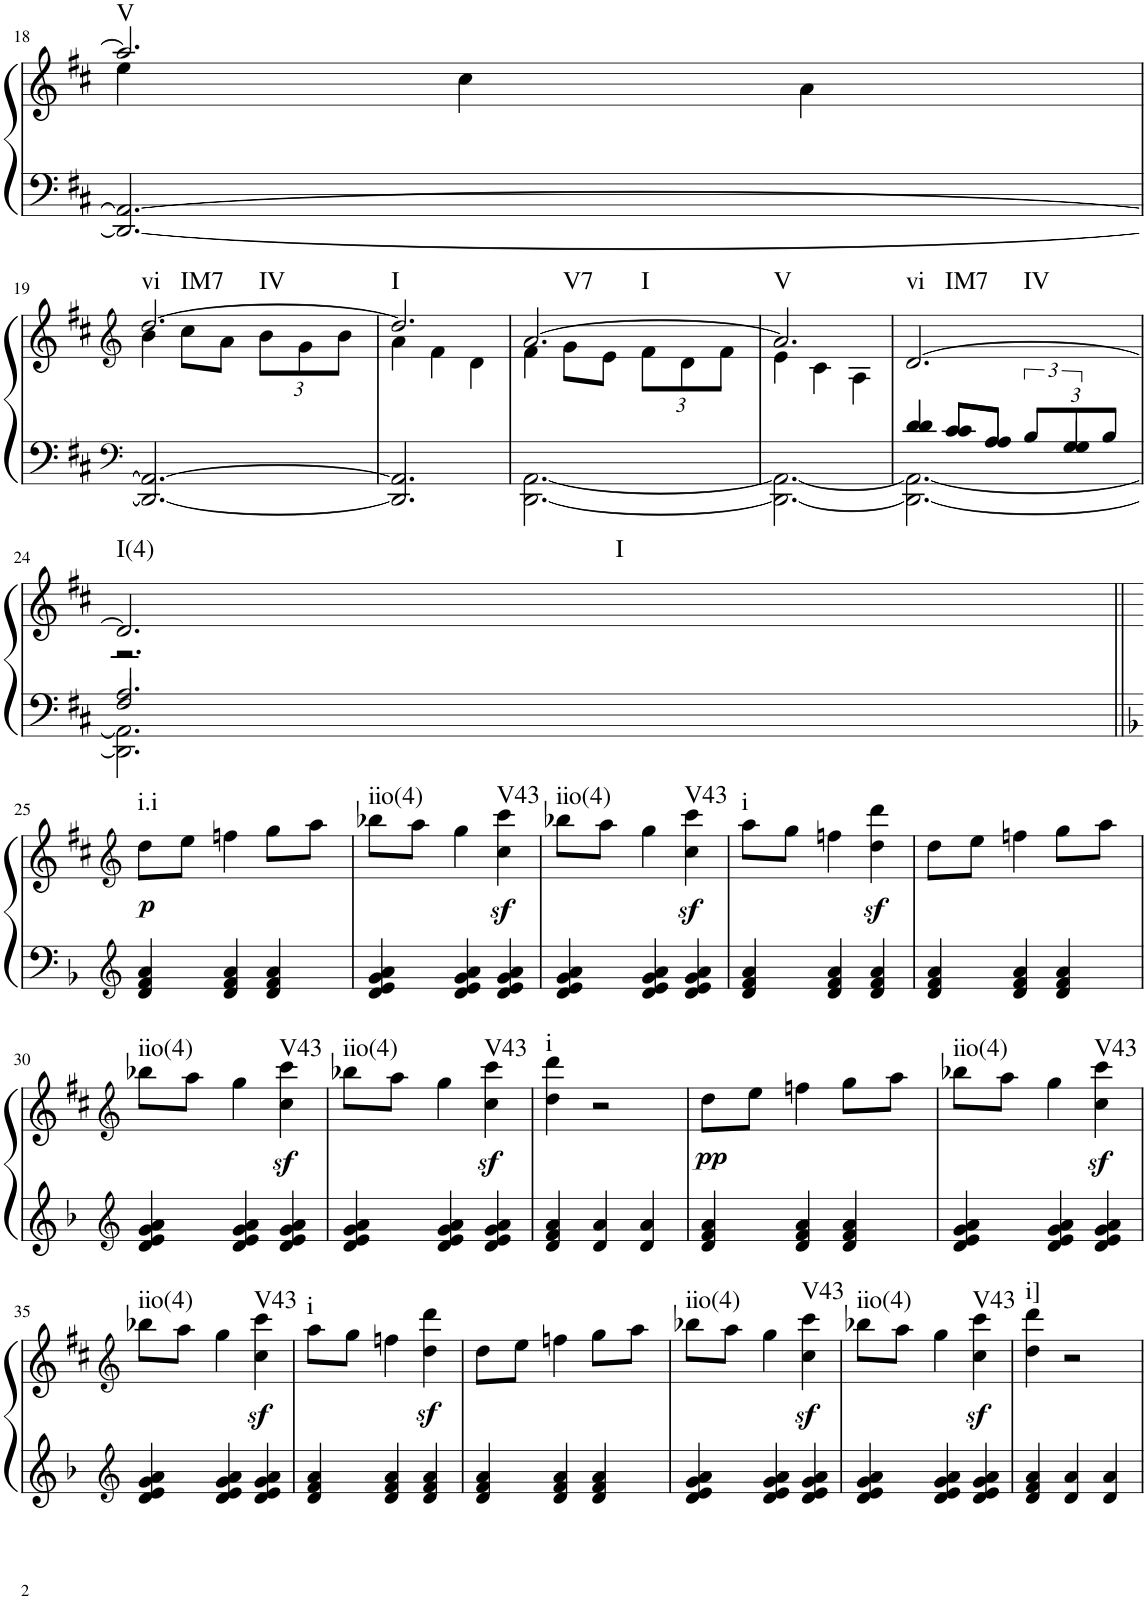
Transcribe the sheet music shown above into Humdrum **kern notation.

**kern	**kern	**dynam	**harte
*part1	*part1	*part1	*part1
*staff2	*staff1	*staff1/2	*
*I"Klavier linke Hand	*	*	*
!!LO:PB:g=z
*clefF4	*clefG2	*	*
*k[f#c#]	*k[f#c#]	*	*
*M3/4	*M3/4	*	*
=18	=18	=18	=18
*	*^	*	*
!	!	!	!	!LO:H:kt=V
2.DD/_ 2.AA/_	2.aa/]	4ee\	.	N
.	.	4cc#\	.	.
.	.	4a\	.	.
!!LO:LB:g=z	!!
=19	=19	=19	=19	=19
*clefF4	*clefG2	*	*	*
!	!	!	!	!LO:H:n=1:kt=vi
!	!	!	!	!LO:H:n=2:kt=IM7
!	!	!	!	!LO:H:n=3:kt=IV
2.DD/_ 2.AA/_	[2.dd/	4b\	.	N N N
.	.	8cc#\L	.	.
.	.	8a\J	.	.
*	*	*Xbrackettup	*	*
.	.	12b\L	.	.
.	.	12g\	.	.
.	.	12b\J	.	.
=20	=20	=20	=20	=20
!	!	!	!	!LO:H:kt=I
2.DD/] 2.AA/]	2.dd/]	4a\	.	N
.	.	4f#\	.	.
.	.	4d\	.	.
=21	=21	=21	=21	=21
*^	*	*	*	*
!	!	!	!	!	!LO:H:n=1:kt=V7
!	!	!	!	!	!LO:H:n=2:kt=I
2.ryy	[2.DD\ [2.AA\	[2.a/	4f#\	.	N N
.	.	.	8g\L	.	.
.	.	.	8e\J	.	.
.	.	.	12f#\L	.	.
.	.	.	12d\	.	.
.	.	.	12f#\J	.	.
=22	=22	=22	=22	=22	=22
!	!	!	!	!	!LO:H:kt=V
2.ryy	2.DD\_ 2.AA\_	2.a/]	4e\	.	N
.	.	.	4c#\	.	.
.	.	.	4A\	.	.
=23	=23	=23	=23	=23	=23
*	*^	*	*	*	*
!	!	!	!	!	!	!LO:H:n=1:kt=vi
!	!	!	!	!	!	!LO:H:n=2:kt=IM7
!	!	!	!	!	!	!LO:H:n=3:kt=IV
*	*	*	*v	*v	*	*
4d/	2.DD\_ 2.AA\_	4d/	[2.d/	.	N N N
8c#/L	.	8c#/L	.	.	.
8A/J	.	8A/J	.	.	.
*Xbrackettup	*	*brackettup	*	*	*
12B/L	.	12ryy	.	.	.
12G/	.	6G/	.	.	.
12B/J	.	.	.	.	.
!!LO:LB:g=z
=24	=24	=24	=24	=24	=24
*	*	*	*^	*	*
!	!	!	!	!	!	!LO:H:n=1:kt=I(4)
!	!	!	!	!	!	!LO:H:n=2:kt=I
2.A/	2.DD\] 2.AA\]	2F#/	2.d/]	2.r	.	N N
.	.	4ryy	.	.	.	.
*v	*v	*v	*	*	*	*
*	*v	*v	*	*
!!LO:LB:g=z
=25||	=25||	=25||	=25||
*clefG2	*clefG2	*	*
*	*k[f#c#]	*	*
*^	*	*	*
*	*^	*	*	*
!	!	!	!	!LO:DY:b	!LO:H:kt=i.i
*v	*v	*v	*	*	*
4d/ 4f/ 4a/	8dd\L	p	N
.	8ee\J	.	.
4d/ 4f/ 4a/	4ffn\	.	.
4d/ 4f/ 4a/	8gg\L	.	.
.	8aa\J	.	.
=26	=26	=26	=26
!	!	!	!LO:H:kt=iio(4)
4d/ 4e/ 4g/ 4a/	8bb-X\L	.	N
.	8aa\J	.	.
4d/ 4e/ 4g/ 4a/	4gg\	.	.
!	!	!LO:DY:b	!LO:H:kt=V43
4d/ 4e/ 4g/ 4a/	4cc#\ 4ccc#\	sf	N
=27	=27	=27	=27
!	!	!	!LO:H:kt=iio(4)
4d/ 4e/ 4g/ 4a/	8bb-X\L	.	N
.	8aa\J	.	.
4d/ 4e/ 4g/ 4a/	4gg\	.	.
!	!	!LO:DY:b	!LO:H:kt=V43
4d/ 4e/ 4g/ 4a/	4cc#\ 4ccc#\	sf	N
=28	=28	=28	=28
!	!	!	!LO:H:kt=i
4d/ 4f/ 4a/	8aa\L	.	N
.	8gg\J	.	.
4d/ 4f/ 4a/	4ffn\	.	.
4d/ 4f/ 4a/	4dd\z< 4ddd\z<	.	.
=29	=29	=29	=29
4d/ 4f/ 4a/	8dd\L	.	.
.	8ee\J	.	.
4d/ 4f/ 4a/	4ffn\	.	.
4d/ 4f/ 4a/	8gg\L	.	.
.	8aa\J	.	.
!!LO:LB:g=z
=30	=30	=30	=30
*clefG2	*clefG2	*	*
!	!	!	!LO:H:kt=iio(4)
4d/ 4e/ 4g/ 4a/	8bb-X\L	.	N
.	8aa\J	.	.
4d/ 4e/ 4g/ 4a/	4gg\	.	.
!	!	!LO:DY:b	!LO:H:kt=V43
4d/ 4e/ 4g/ 4a/	4cc#\ 4ccc#\	sf	N
=31	=31	=31	=31
!	!	!	!LO:H:kt=iio(4)
4d/ 4e/ 4g/ 4a/	8bb-X\L	.	N
.	8aa\J	.	.
4d/ 4e/ 4g/ 4a/	4gg\	.	.
!	!	!LO:DY:b	!LO:H:kt=V43
4d/ 4e/ 4g/ 4a/	4cc#\ 4ccc#\	sf	N
=32	=32	=32	=32
!	!	!	!LO:H:kt=i
4d/ 4f/ 4a/	4dd\ 4ddd\	.	N
4d/ 4a/	2r	.	.
4d/ 4a/	.	.	.
=33	=33	=33	=33
!	!	!LO:DY:b	!
4d/ 4f/ 4a/	8dd\L	pp	.
.	8ee\J	.	.
4d/ 4f/ 4a/	4ffn\	.	.
4d/ 4f/ 4a/	8gg\L	.	.
.	8aa\J	.	.
=34	=34	=34	=34
!	!	!	!LO:H:kt=iio(4)
4d/ 4e/ 4g/ 4a/	8bb-X\L	.	N
.	8aa\J	.	.
4d/ 4e/ 4g/ 4a/	4gg\	.	.
!	!	!LO:DY:b	!LO:H:kt=V43
4d/ 4e/ 4g/ 4a/	4cc#\ 4ccc#\	sf	N
!!LO:LB:g=z
=35	=35	=35	=35
*clefG2	*clefG2	*	*
!	!	!	!LO:H:kt=iio(4)
4d/ 4e/ 4g/ 4a/	8bb-X\L	.	N
.	8aa\J	.	.
4d/ 4e/ 4g/ 4a/	4gg\	.	.
!	!	!LO:DY:b	!LO:H:kt=V43
4d/ 4e/ 4g/ 4a/	4cc#\ 4ccc#\	sf	N
=36	=36	=36	=36
!	!	!	!LO:H:kt=i
4d/ 4f/ 4a/	8aa\L	.	N
.	8gg\J	.	.
4d/ 4f/ 4a/	4ffn\	.	.
4d/ 4f/ 4a/	4dd\z< 4ddd\z<	.	.
=37	=37	=37	=37
4d/ 4f/ 4a/	8dd\L	.	.
.	8ee\J	.	.
4d/ 4f/ 4a/	4ffn\	.	.
4d/ 4f/ 4a/	8gg\L	.	.
.	8aa\J	.	.
=38	=38	=38	=38
!	!	!	!LO:H:kt=iio(4)
4d/ 4e/ 4g/ 4a/	8bb-X\L	.	N
.	8aa\J	.	.
4d/ 4e/ 4g/ 4a/	4gg\	.	.
!	!	!LO:DY:b	!LO:H:kt=V43
4d/ 4e/ 4g/ 4a/	4cc#\ 4ccc#\	sf	N
=39	=39	=39	=39
!	!	!	!LO:H:kt=iio(4)
4d/ 4e/ 4g/ 4a/	8bb-X\L	.	N
.	8aa\J	.	.
4d/ 4e/ 4g/ 4a/	4gg\	.	.
!	!	!LO:DY:b	!LO:H:kt=V43
4d/ 4e/ 4g/ 4a/	4cc#\ 4ccc#\	sf	N
=40	=40	=40	=40
!	!	!	!LO:H:kt=i]
4d/ 4f/ 4a/	4dd\ 4ddd\	.	N
4d/ 4a/	2r	.	.
4d/ 4a/	.	.	.
=	=	=	=
*-	*-	*-	*-
